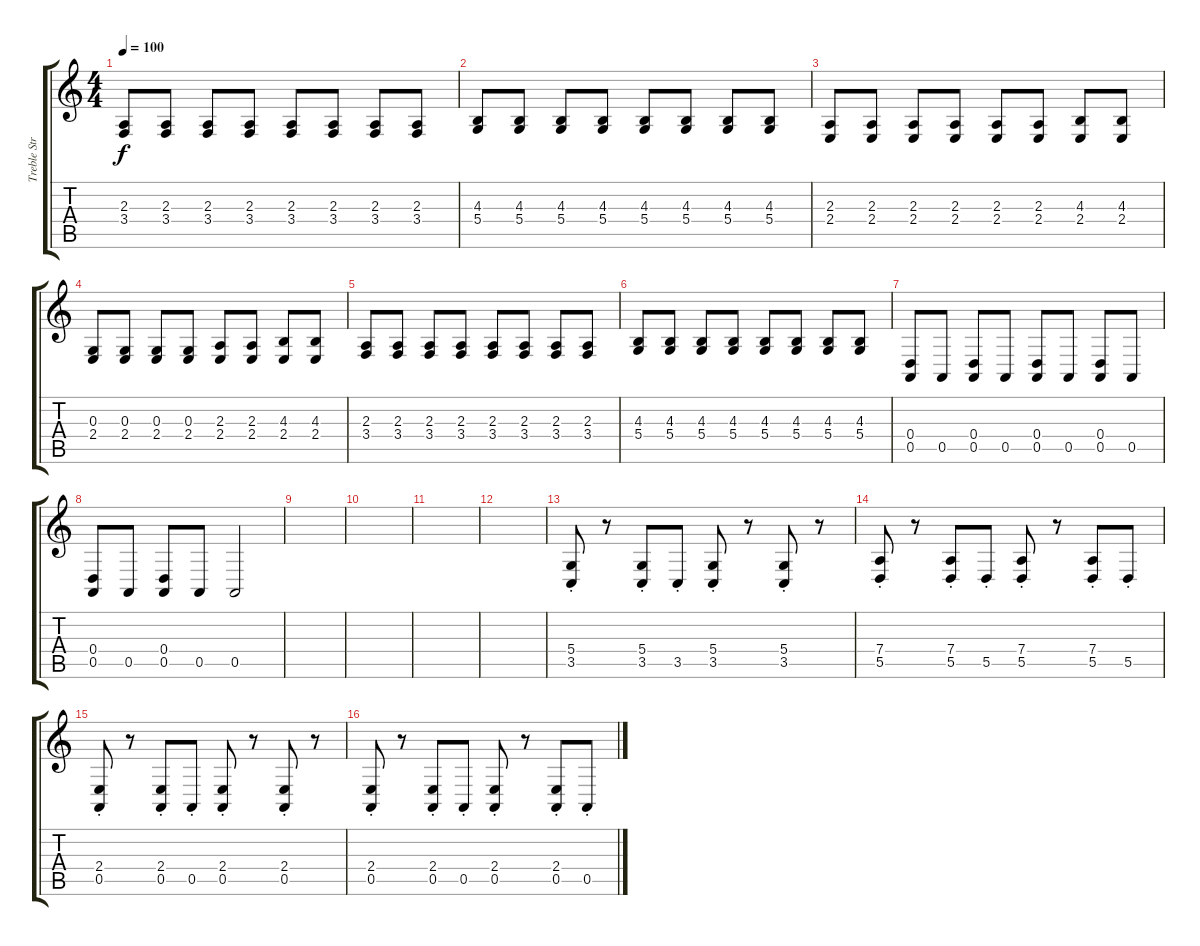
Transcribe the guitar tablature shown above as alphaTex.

\track ("Treble Strings" "Treble Str") {instrument stringensemble1}
\staff {score tabs}
\tuning (E4 B3 G3 D3 A2 E2) {hide}
\ts (4 4)
\tempo 100
\clef g2
\ks aminor
(2.3 3.4).8{dy f} (2.3 3.4).8 (2.3 3.4).8 (2.3 3.4).8 (2.3 3.4).8 (2.3 3.4).8 (2.3 3.4).8 (2.3 3.4).8 |
(4.3 5.4).8 (4.3 5.4).8 (4.3 5.4).8 (4.3 5.4).8 (4.3 5.4).8 (4.3 5.4).8 (4.3 5.4).8 (4.3 5.4).8 |
(2.3 2.4).8 (2.3 2.4).8 (2.3 2.4).8 (2.3 2.4).8 (2.3 2.4).8 (2.3 2.4).8 (4.3 2.4).8 (4.3 2.4).8 |
(0.3 2.4).8 (0.3 2.4).8 (0.3 2.4).8 (0.3 2.4).8 (2.3 2.4).8 (2.3 2.4).8 (4.3 2.4).8 (4.3 2.4).8 |
(2.3 3.4).8 (2.3 3.4).8 (2.3 3.4).8 (2.3 3.4).8 (2.3 3.4).8 (2.3 3.4).8 (2.3 3.4).8 (2.3 3.4).8 |
(4.3 5.4).8 (4.3 5.4).8 (4.3 5.4).8 (4.3 5.4).8 (4.3 5.4).8 (4.3 5.4).8 (4.3 5.4).8 (4.3 5.4).8 |
(0.4 0.5).8 0.5.8 (0.4 0.5).8 0.5.8 (0.4 0.5).8 0.5.8 (0.4 0.5).8 0.5.8 |
(0.4 0.5).8 0.5.8 (0.4 0.5).8 0.5.8 0.5.2 |
|
|
|
|
(5.4{st} 3.5{st}).8 r.8 (5.4{st} 3.5{st}).8 3.5{st}.8 (5.4{st} 3.5{st}).8 r.8 (5.4{st} 3.5{st}).8 r.8 |
(7.4{st} 5.5{st}).8 r.8 (7.4{st} 5.5{st}).8 5.5{st}.8 (7.4{st} 5.5{st}).8 r.8 (7.4{st} 5.5{st}).8 5.5{st}.8 |
(2.4{st} 0.5{st}).8 r.8 (2.4{st} 0.5{st}).8 0.5{st}.8 (2.4{st} 0.5{st}).8 r.8 (2.4{st} 0.5{st}).8 r.8 |
(2.4{st} 0.5{st}).8 r.8 (2.4{st} 0.5{st}).8 0.5{st}.8 (2.4{st} 0.5{st}).8 r.8 (2.4{st} 0.5{st}).8 0.5{st}.8
